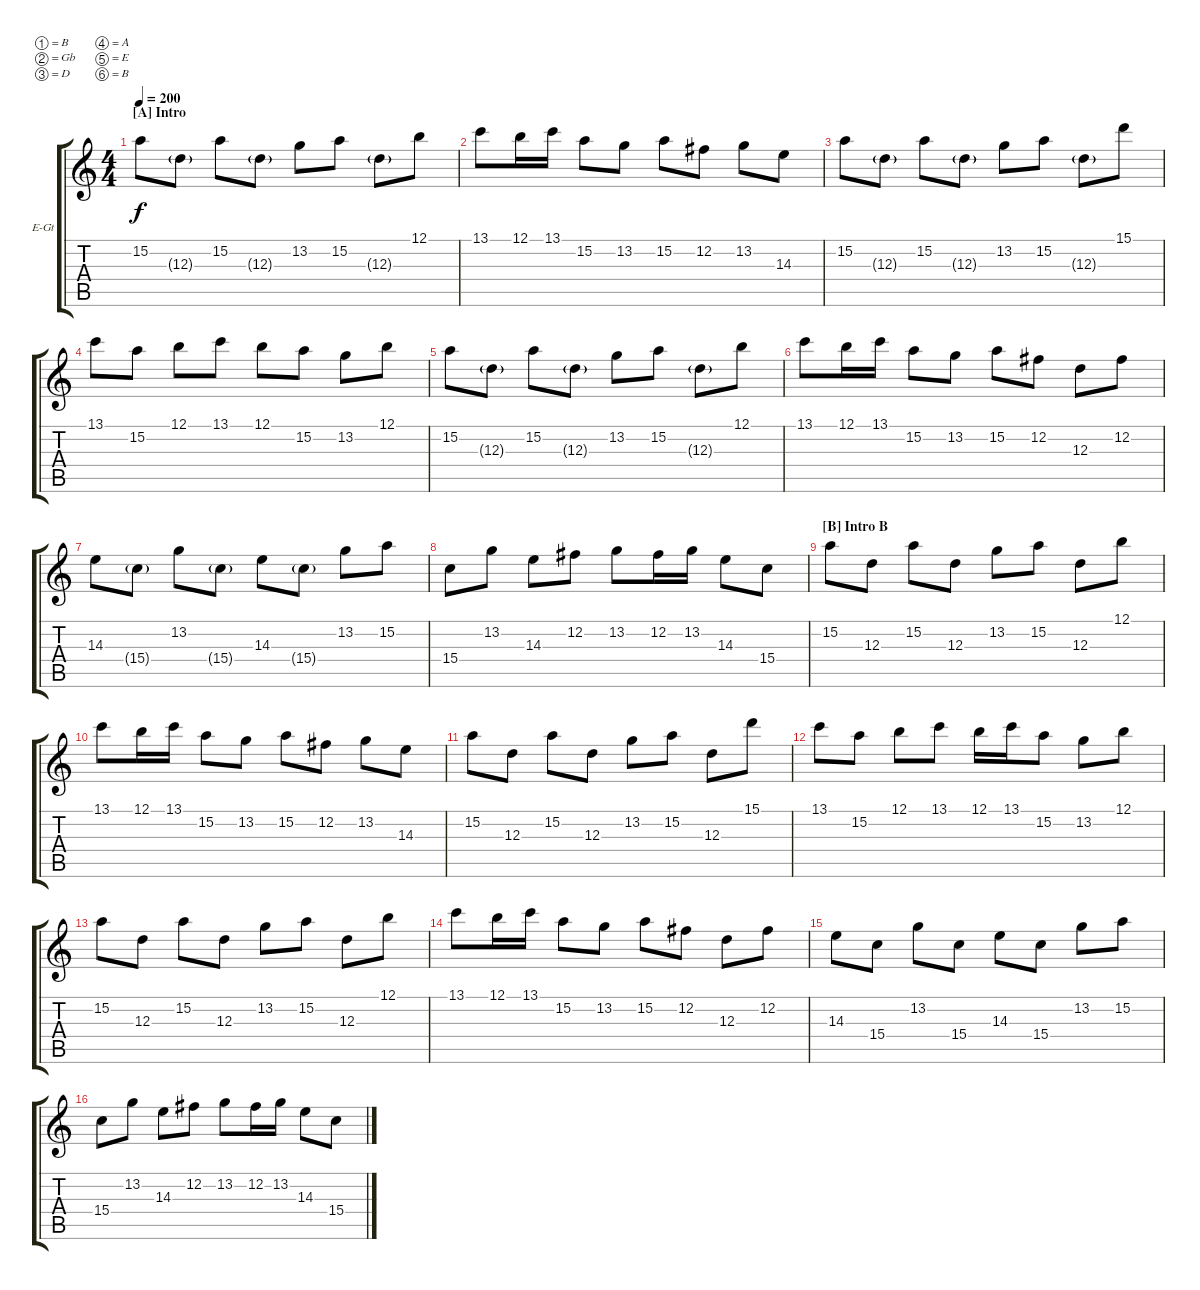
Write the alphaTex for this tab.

\defaultSystemsLayout 4
\bracketExtendMode groupsimilarinstruments
\firstSystemTrackNameOrientation horizontal
\otherSystemsTrackNameOrientation horizontal
\track ("Flute 1" "E-Gt") {instrument panflute}
\staff {score tabs}
\tuning (B3 Gb3 D3 A2 E2 B1)
\displaytranspose 12
\ts (4 4)
\section ("A" "Intro")
\tempo 200
\clef g2
\scale
0.485477
\ks c
15.2.8{dy f instrument panflute} 12.3{g}.8 15.2.8 12.3{g}.8 13.2.8 15.2.8 12.3{g}.8 12.1.8 |
\scale
0.257261 13.1.8 12.1.16 13.1.16 15.2.8 13.2.8 15.2.8 12.2.8 13.2.8 14.3.8 |
\scale
0.257261 15.2.8 12.3{g}.8 15.2.8 12.3{g}.8 13.2.8 15.2.8 12.3{g}.8 15.1.8 |
\scale
0.333333 13.1.8 15.2.8 12.1.8 13.1.8 12.1.8 15.2.8 13.2.8 12.1.8 |
\scale
0.333333 15.2.8 12.3{g}.8 15.2.8 12.3{g}.8 13.2.8 15.2.8 12.3{g}.8 12.1.8 |
\scale
0.333333 13.1.8 12.1.16 13.1.16 15.2.8 13.2.8 15.2.8 12.2.8 12.3.8 12.2.8 |
\scale
0.333333 14.3.8 15.4{g}.8 13.2.8 15.4{g}.8 14.3.8 15.4{g}.8 13.2.8 15.2.8 |
\scale
0.333333 15.4.8 13.2.8 14.3.8 12.2.8 13.2.8 12.2.16 13.2.16 14.3.8 15.4.8 |
\section ("B" "Intro B")
\scale
0.333333 15.2.8 12.3.8 15.2.8 12.3.8 13.2.8 15.2.8 12.3.8 12.1.8 |
\scale
0.333333 13.1.8 12.1.16 13.1.16 15.2.8 13.2.8 15.2.8 12.2.8 13.2.8 14.3.8 |
\scale
0.333333 15.2.8 12.3.8 15.2.8 12.3.8 13.2.8 15.2.8 12.3.8 15.1.8 |
\scale
0.333333 13.1.8 15.2.8 12.1.8 13.1.8 12.1.16 13.1.16 15.2.8 13.2.8 12.1.8 |
\scale
0.333333 15.2.8 12.3.8 15.2.8 12.3.8 13.2.8 15.2.8 12.3.8 12.1.8 |
\scale
0.333333 13.1.8 12.1.16 13.1.16 15.2.8 13.2.8 15.2.8 12.2.8 12.3.8 12.2.8 |
\scale
0.333333 14.3.8 15.4.8 13.2.8 15.4.8 14.3.8 15.4.8 13.2.8 15.2.8 |
\scale
0.333333 15.4.8 13.2.8 14.3.8 12.2.8 13.2.8 12.2.16 13.2.16 14.3.8 15.4.8
